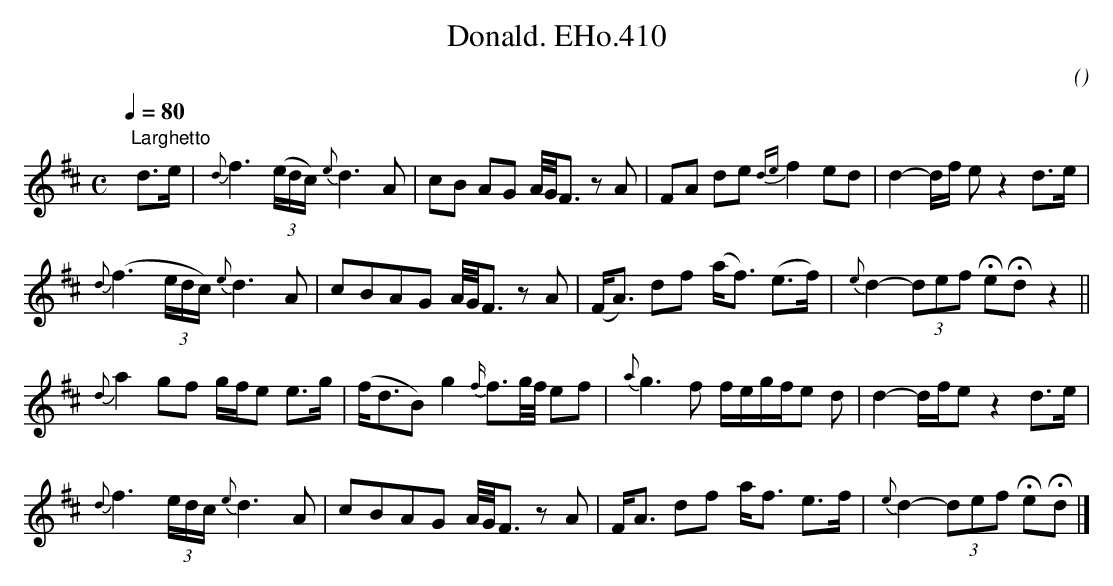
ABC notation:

X:1
T:Donald. EHo.410
M:C
L:1/8
Q:1/4=80
C:
O:
K:D
y"Larghetto"d>e | {d}f3(3(e/d/c/){e}d3A | cB AG A//G//F3/ zA | FA de {de}f2 ed | d2-d/f/ ez2d>e |
{d}(f3(3e/d/c/){e}d3A | cBAG A//G//F3/ zA | (F<A) df (a<f) (e>f) | {e}d2-(3def !fermata!e!fermata!dz2 ||
{d}a2gf g/f/e e>g | (f<dB) g2 {f/}f3/g//f// ef | {a}g3f f/e/g/f/e d | d2-d/f/e z2d>e |
{d}f3 (3e/d/c/ {e}d3A | cBAG A//G//F3/ zA | F<A df a<f e>f | {e}d2- (3def !fermata!e!fermata!d |]
